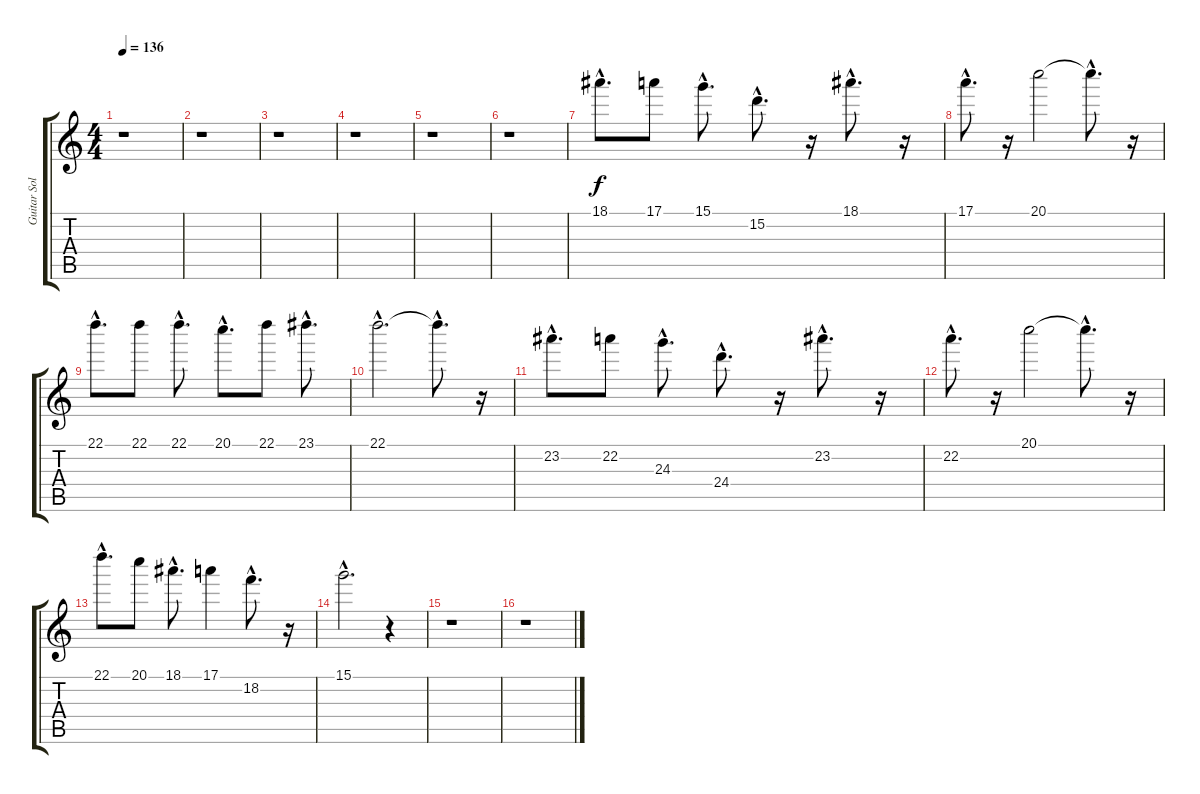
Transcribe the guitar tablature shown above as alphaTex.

\track ("Guitar Solo" "Guitar Sol") {instrument distortionguitar}
\staff {score tabs}
\tuning (E4 B3 G3 D3 A2 E2) {hide}
\ts (4 4)
\tempo 136
\clef g2
\ks c
r.1{dy f} |
r.1 |
r.1 |
r.1 |
r.1 |
r.1 |
18.1{hac}.8{d} 17.1.8 15.1{hac}.8{d} 15.2{hac}.8{d} r.16 18.1{hac}.8{d} r.16 |
17.1{hac}.8{d} r.16 20.1.2 20.1{hac t}.8{d} r.16 |
22.1{hac}.8{d} 22.1.8 22.1{hac}.8{d} 20.1{hac}.8{d} 22.1.8 23.1{hac}.8{d} |
22.1{hac}.2{d} 22.1{hac t}.8{d} r.16 |
23.2{hac}.8{d} 22.2.8 24.3{hac}.8{d} 24.4{hac}.8{d} r.16 23.2{hac}.8{d} r.16 |
22.2{hac}.8{d} r.16 20.1.2 20.1{hac t}.8{d} r.16 |
22.1{hac}.8{d} 20.1.8 18.1{hac}.8{d} 17.1.4 18.2{hac}.8{d} r.16 |
15.1{hac}.2{d} r.4 |
r.1 |
r.1
